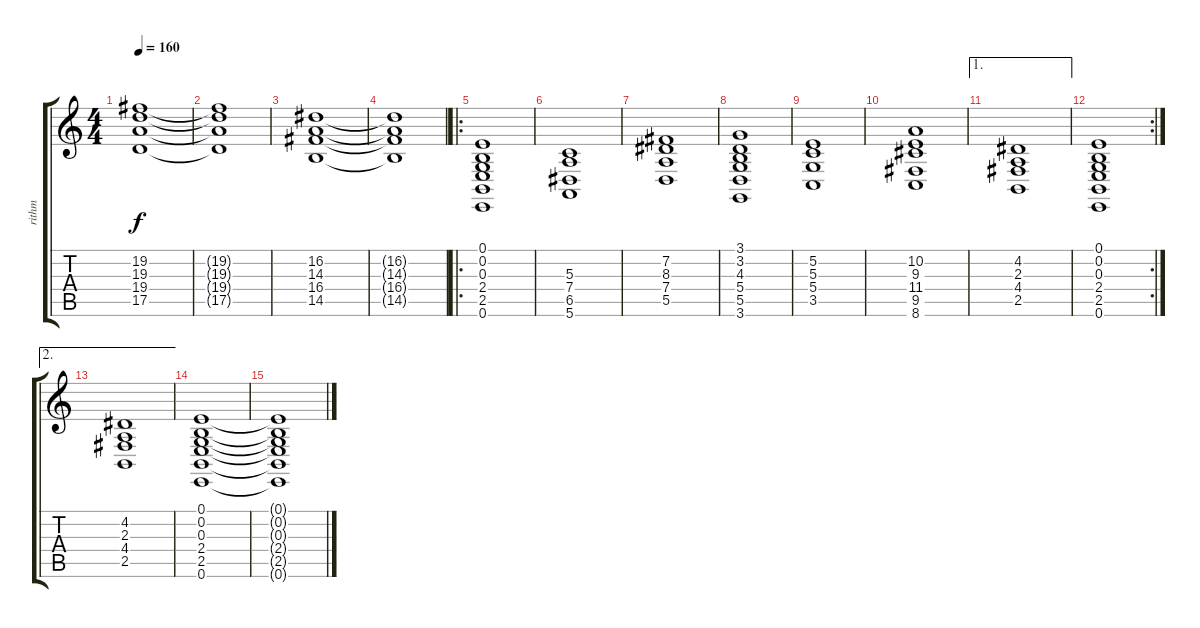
\track ("rithm" "rithm") {instrument synthbrass2}
\staff {score tabs}
\tuning (E4 B3 G3 D3 A2 E2) {hide}
\ts (4 4)
\tempo 160
\clef g2
\ks c
(19.2 19.3 19.4 17.5).1{dy f} |
(19.2{t} 19.3{t} 19.4{t} 17.5{t}).1 |
(16.2 14.3 16.4 14.5).1 |
(16.2{t} 14.3{t} 16.4{t} 14.5{t}).1 |
\ro
(0.1 0.2 0.3 2.4 2.5 0.6).1 |
(5.3 7.4 6.5 5.6).1 |
(7.2 8.3 7.4 5.5).1 |
(3.1 3.2 4.3 5.4 5.5 3.6).1 |
(5.2 5.3 5.4 3.5).1 |
(10.2 9.3 11.4 9.5 8.6).1 |
\ae 1
(4.2 2.3 4.4 2.5).1 |
\rc 2
(0.1 0.2 0.3 2.4 2.5 0.6).1 |
\ae 2
(4.2 2.3 4.4 2.5).1 |
(0.1 0.2 0.3 2.4 2.5 0.6).1 |
(0.1{t} 0.2{t} 0.3{t} 2.4{t} 2.5{t} 0.6{t}).1
